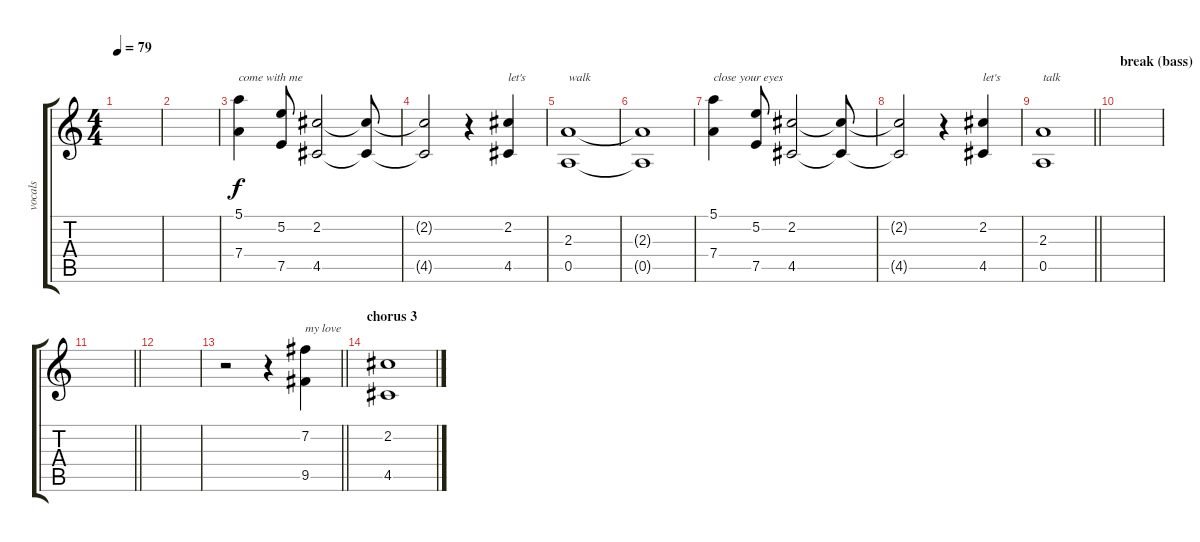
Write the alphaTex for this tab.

\track ("vocals" "vocals") {instrument electricguitarjazz}
\staff {score tabs}
\tuning (E4 B3 G3 D3 A2 E2) {hide}
\ts (4 4)
\tempo 79
\clef g2
\ks c
|
|
(5.1 7.4).4{txt "come with me"} (5.2 7.5).8 (2.2 4.5).2 (2.2{t} 4.5{t}).8 |
(2.2{t} 4.5{t}).2 r.4 (2.2 4.5).4{txt "let's"} |
(2.3 0.5).1{txt "walk"} |
(2.3{t} 0.5{t}).1 |
(5.1 7.4).4{txt "close your eyes "} (5.2 7.5).8 (2.2 4.5).2 (2.2{t} 4.5{t}).8 |
(2.2{t} 4.5{t}).2 r.4 (2.2 4.5).4{txt "let's"} |
\barLineRight lightlight
(2.3 0.5).1{txt "talk"} |
\section ("" "break (bass) ")
|
\barLineRight lightlight
|
|
\barLineRight lightlight
r.2 r.4 (7.2 9.5).4{txt "my love"} |
\section ("" "chorus 3")
(2.2 4.5).1
